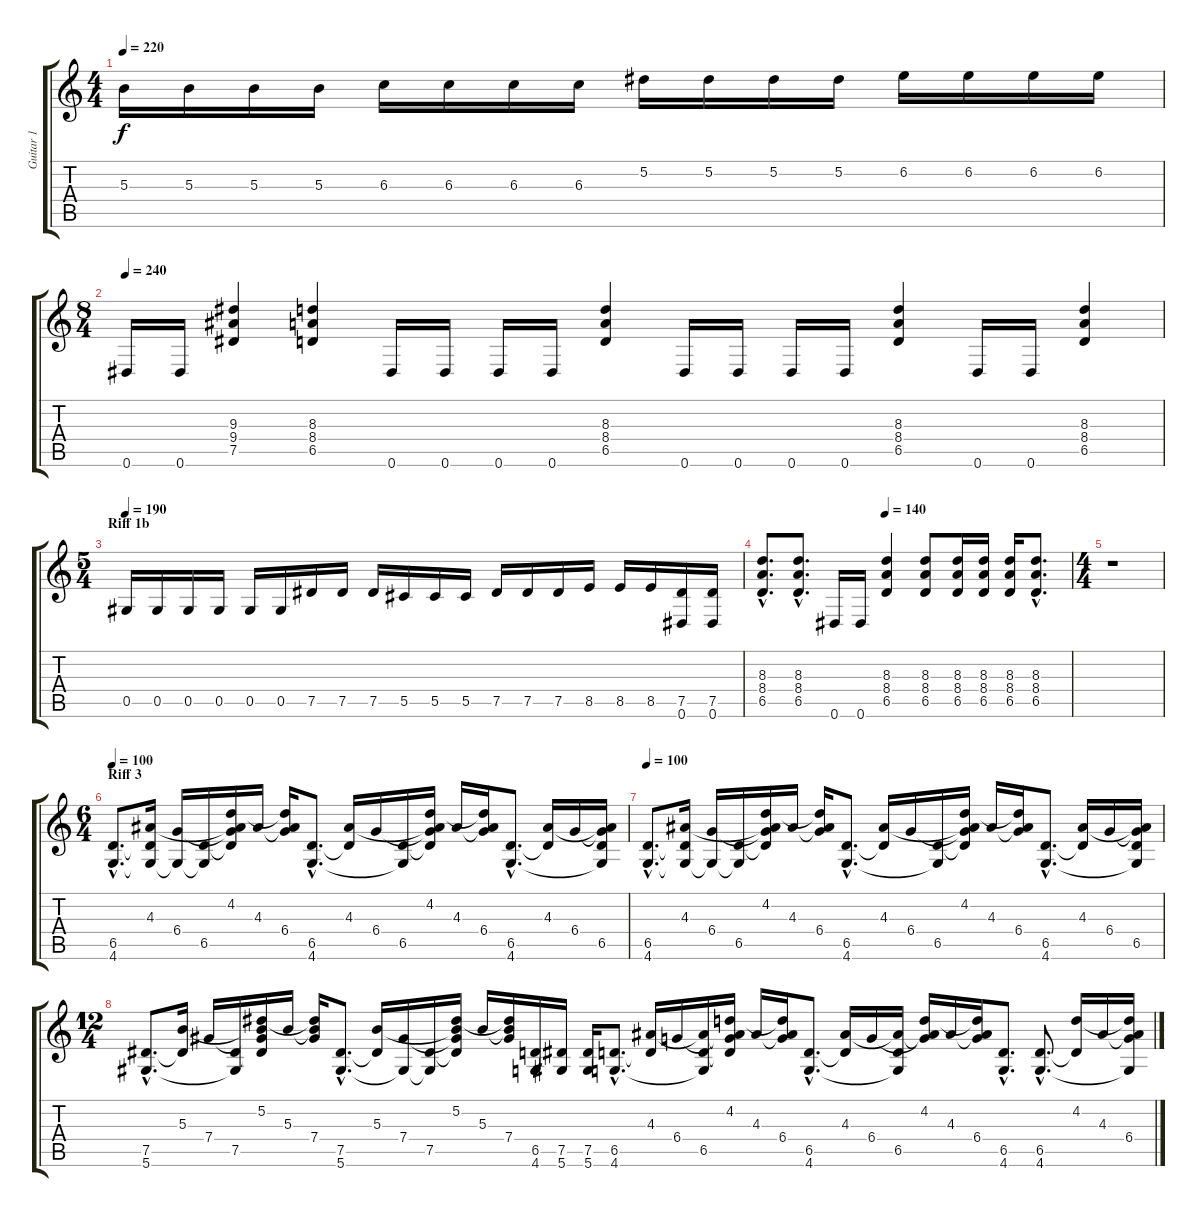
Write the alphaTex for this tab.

\track ("Guitar 1" "Guitar 1") {instrument distortionguitar}
\staff {score tabs}
\tuning (Eb4 Bb3 Gb3 Db3 Ab2 Eb2) {hide}
\ts (4 4)
\tempo 220
\clef g2
\ks c
5.3.16{dy f} 5.3.16 5.3.16 5.3.16 6.3.16 6.3.16 6.3.16 6.3.16 5.2.16 5.2.16 5.2.16 5.2.16 6.2.16 6.2.16 6.2.16 6.2.16 |
\ts (8 4)
\tempo 240
0.6.16 0.6.16 (9.3 9.4 7.5).4 (8.3 8.4 6.5).4 0.6.16 0.6.16 0.6.16 0.6.16 (8.3 8.4 6.5).4 0.6.16 0.6.16 0.6.16 0.6.16 (8.3 8.4 6.5).4 0.6.16 0.6.16 (8.3 8.4 6.5).4 |
\ts (5 4)
\section ("" "Riff 1b")
\tempo 190
0.5.16 0.5.16 0.5.16 0.5.16 0.5.16 0.5.16 7.5.16 7.5.16 7.5.16 5.5.16 5.5.16 5.5.16 7.5.16 7.5.16 7.5.16 8.5.16 8.5.16 8.5.16 (7.5 0.6).16 (7.5 0.6).16 |
\tempo (140 0.4)
(8.3{hac} 8.4{hac} 6.5{hac}).8{d} (8.3{hac} 8.4{hac} 6.5{hac}).8{d} 0.6.16 0.6.16 (8.3 8.4 6.5).4 (8.3 8.4 6.5).8 (8.3 8.4 6.5).16 (8.3 8.4 6.5).16 (8.3 8.4 6.5).16 (8.3{hac} 8.4{hac} 6.5{hac}).8{d} |
\ts (4 4)
r.1 |
\ts (6 4)
\section ("" "Riff 3")
\tempo 100
(6.5{hac} 4.6{hac}).8{d} (4.3 6.5{t} 4.6{t}).16 (6.4 4.6{t}).16 (6.5 4.6{t}).16 (4.2 4.3{t} 6.4{t} 6.5{t}).16 4.3.16 (4.2{t} 4.3{t} 6.4).16 (6.5{hac} 4.6{hac}).8{d} (4.3 6.5{t}).16 6.4.16 (6.5 4.6{t}).16 (4.2 4.3{t} 6.4{t} 6.5{t}).16 4.3.16 (4.2{t} 4.3{t} 6.4).16 (6.5{hac} 4.6{hac}).8{d} (4.3 6.5{t}).16 6.4.16 (4.3{t} 6.4{t} 6.5 4.6{t}).16 |
\tempo 100
(6.5{hac} 4.6{hac}).8{d} (4.3 6.5{t} 4.6{t}).16 (6.4 4.6{t}).16 (6.5 4.6{t}).16 (4.2 4.3{t} 6.4{t} 6.5{t}).16 4.3.16 (4.2{t} 4.3{t} 6.4).16 (6.5{hac} 4.6{hac}).8{d} (4.3 6.5{t}).16 6.4.16 (6.5 4.6{t}).16 (4.2 4.3{t} 6.4{t} 6.5{t}).16 4.3.16 (4.2{t} 4.3{t} 6.4).16 (6.5{hac} 4.6{hac}).8{d} (4.3 6.5{t}).16 6.4.16 (4.3{t} 6.4{t} 6.5 4.6{t}).16 |
\ts (12 4)
(7.5{hac} 5.6{hac}).8{d} (5.3 7.5{t}).16 7.4.16 (7.5 5.6{t}).16 (5.2 5.3{t} 7.4{t} 7.5{t}).16 5.3.16 (5.2{t} 5.3{t} 7.4).16 (7.5{hac} 5.6{hac}).8{d} (5.3 7.5{t}).16 (7.4 5.6{t}).16 (7.5 5.6{t}).16 (5.2 5.3{t} 7.4{t} 7.5{t}).16 5.3.16 (5.2{t} 5.3{t} 7.4).16 (6.5 4.6).16 (7.5 5.6).16 (7.5 5.6).16 (6.5{hac} 4.6{hac}).8{d} (4.3 6.5{t}).16 6.4.16 (4.3{t} 6.5 4.6{t}).16 (4.2 4.3{t} 6.4{t} 6.5{t}).16 4.3.16 (4.2{t} 4.3{t} 6.4).16 (6.5{hac} 4.6{hac}).8{d} (4.3 6.5{t}).16 6.4.16 (4.3{t} 6.5 4.6{t}).16 (4.2 4.3{t} 6.4{t}).16 4.3.16 (4.2{t} 4.3{t} 6.4).16 (6.5{hac} 4.6{hac}).8{d} (6.5{hac} 4.6{hac}).8{d} (4.2 6.5{t}).16 4.3.16 (4.2{t} 4.3{t} 6.4 4.6{t}).16
